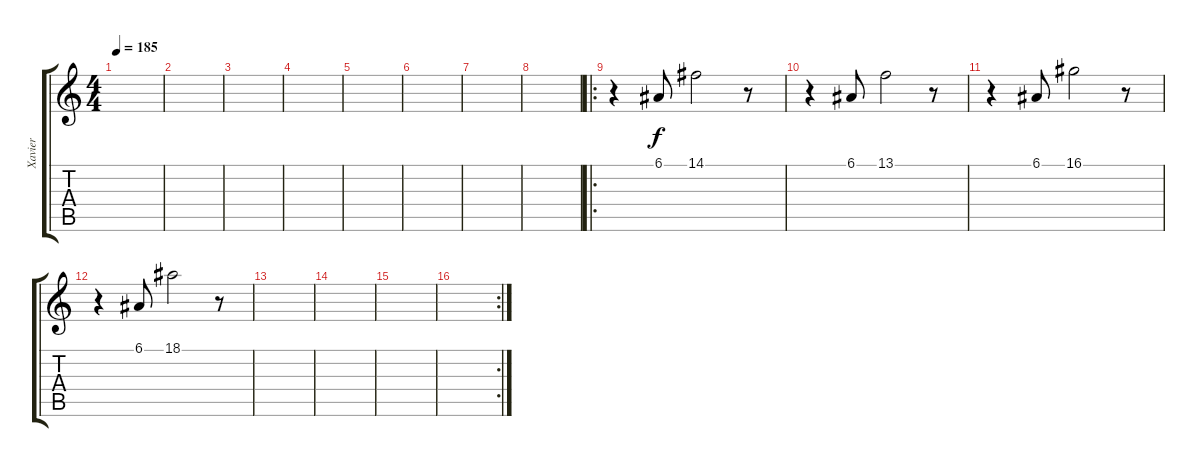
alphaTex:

\track ("Xavier" "Xavier") {instrument lead2sawtooth}
\staff {score tabs}
\tuning (E4 B3 G3 D3 A2 E2) {hide}
\ts (4 4)
\tempo 185
\clef g2
\ks c
|
|
|
|
|
|
|
|
\ro
r.4 6.1.8 14.1.2 r.8 |
r.4 6.1.8 13.1.2 r.8 |
r.4 6.1.8 16.1.2 r.8 |
r.4 6.1.8 18.1.2 r.8 |
|
|
|
\rc 2
